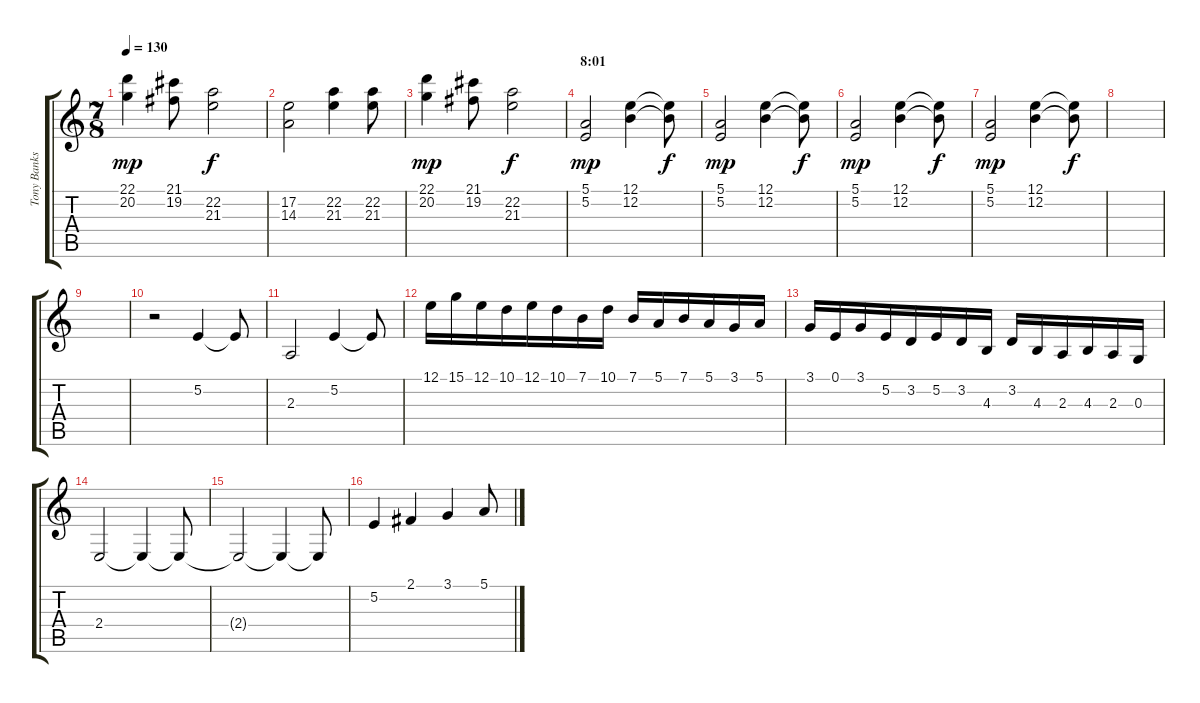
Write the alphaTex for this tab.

\track ("Tony Banks (keyboard solo)" "Tony Banks") {instrument frenchhorn}
\staff {score tabs}
\tuning (E4 B3 G3 D3 A2 E2) {hide}
\ts (7 8)
\tempo 130
\clef g2
\ks c
(22.1 20.2).4{dy mp} (21.1 19.2).8 (22.2 21.3).2{dy f} |
(17.2 14.3).2 (22.2 21.3).4 (22.2 21.3).8 |
(22.1 20.2).4{dy mp} (21.1 19.2).8 (22.2 21.3).2{dy f} |
\section ("" "8:01")
(5.1 5.2).2{dy mp} (12.1 12.2).4 (12.1{t} 12.2{t}).8{dy f} |
(5.1 5.2).2{dy mp} (12.1 12.2).4 (12.1{t} 12.2{t}).8{dy f} |
(5.1 5.2).2{dy mp volume 4} (12.1 12.2).4 (12.1{t} 12.2{t}).8{dy f} |
(5.1 5.2).2{dy mp} (12.1 12.2).4 (12.1{t} 12.2{t}).8{dy f} |
|
|
r.2{volume 14} 5.2.4 5.2{t}.8 |
2.3.2 5.2.4 5.2{t}.8 |
12.1.16 15.1.16 12.1.16 10.1.16 12.1.16 10.1.16 7.1.16 10.1.16 7.1.16 5.1.16 7.1.16 5.1.16 3.1.16 5.1.16 |
3.1.16 0.1.16 3.1.16 5.2.16 3.2.16 5.2.16 3.2.16 4.3.16 3.2.16 4.3.16 2.3.16 4.3.16 2.3.16 0.3.16 |
2.4.2 2.4{t}.4 2.4{t}.8 |
2.4{t}.2 2.4{t}.4 2.4{t}.8 |
5.2.4 2.1.4 3.1.4 5.1.8
